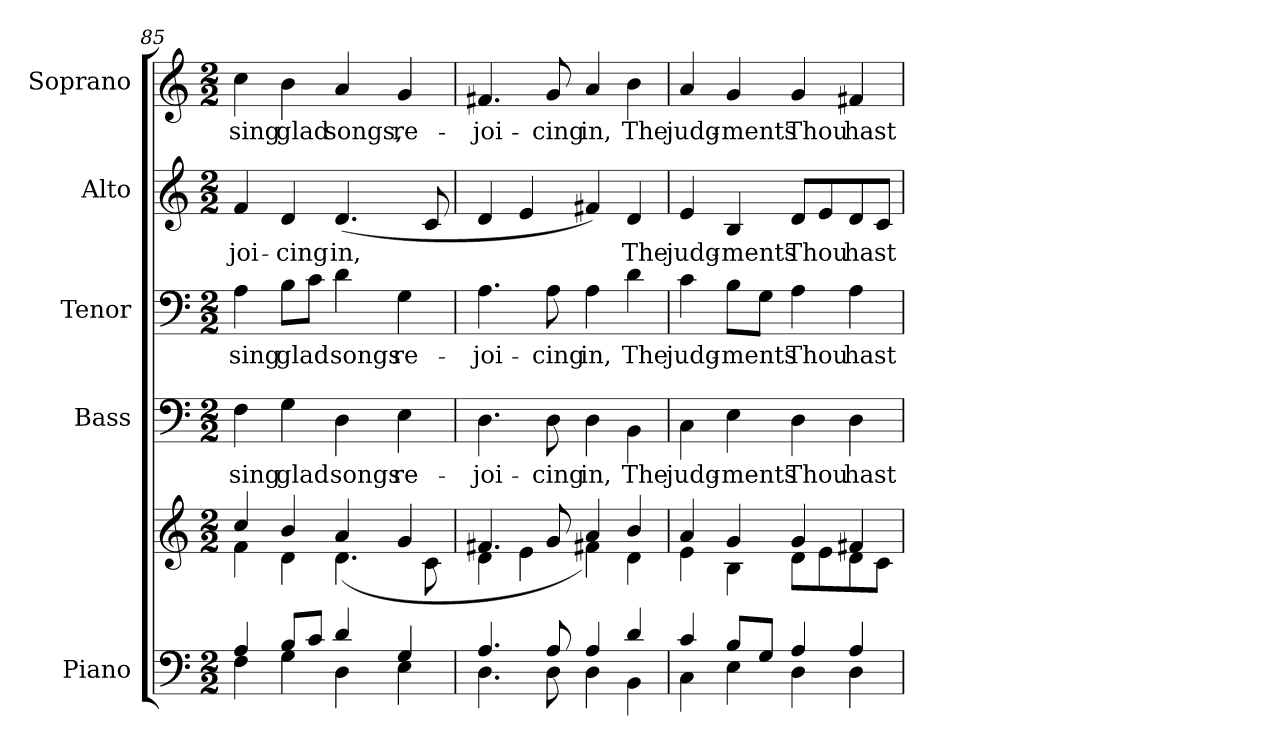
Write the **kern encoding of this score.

**kern	**kern	**kern	**text	**kern	**text	**kern	**text	**kern	**text
*part5	*part5	*part4	*part4	*part3	*part3	*part2	*part2	*part1	*part1
*staff6	*staff5	*staff4	*staff4	*staff3	*staff3	*staff2	*staff2	*staff1	*staff1
*I"Piano	*	*I"Bass	*	*I"Tenor	*	*I"Alto	*	*I"Soprano	*
*I'Pno.	*	*I'B.	*	*I'T.	*	*I'A.	*	*I'S.	*
*clefF4	*clefG2	*clefF4	*	*clefF4	*	*clefG2	*	*clefG2	*
*k[]	*k[]	*k[]	*	*k[]	*	*k[]	*	*k[]	*
*C:	*C:	*C:	*	*C:	*	*C:	*	*C:	*
*M2/2	*M2/2	*M2/2	*	*M2/2	*	*M2/2	*	*M2/2	*
=85	=85	=85	=85	=85	=85	=85	=85	=85	=85
*^	*^	*	*	*	*	*	*	*	*
!	!	!	!	!	!LO:LY:b:color=#000000	!	!	!	!	!	!
!	!	!	!	!	!	!	!LO:LY:b:color=#000000	!	!	!	!
!	!	!	!	!	!	!	!	!	!LO:LY:b:color=#000000	!	!
!	!	!	!	!	!	!	!	!	!	!	!LO:LY:b:color=#000000
4Ai/	4Fi\	4cci/	4fi\	4Fi\	sing	4Ai\	sing	4fi/	-joi-	4cci\	sing
!	!	!	!	!	!LO:LY:b:color=#000000	!	!	!	!	!	!
!	!	!	!	!	!	!	!LO:LY:b:color=#000000	!	!	!	!
!	!	!	!	!	!	!	!	!	!LO:LY:b:color=#000000	!	!
!	!	!	!	!	!	!	!	!	!	!	!LO:LY:b:color=#000000
8Bi/L	4Gi\	4bi/	4di\	4Gi\	glad	8Bi\L	glad	4di/	-cing	4bi\	glad
8ci/J	.	.	.	.	.	8ci\J	.	.	.	.	.
!	!	!	!	!	!LO:LY:b:color=#000000	!	!	!	!	!	!
!	!	!	!	!	!	!	!LO:LY:b:color=#000000	!	!	!	!
!	!	!	!	!	!	!	!	!	!LO:LY:b:color=#000000	!	!
!	!	!	!	!	!	!	!	!	!	!	!LO:LY:b:color=#000000
4di/	4Di\	4ai/	(4.di\	4Di\	songs	4di\	songs	(4.di/	in,	4ai/	songs,
!	!	!	!	!	!LO:LY:b:color=#000000	!	!	!	!	!	!
!	!	!	!	!	!	!	!LO:LY:b:color=#000000	!	!	!	!
!	!	!	!	!	!	!	!	!	!	!	!LO:LY:b:color=#000000
4Gi/	4Ei\	4gi/	.	4Ei\	re-	4Gi\	re-	.	.	4gi/	re-
.	.	.	8ci\	.	.	.	.	8ci/	.	.	.
!!LO:PB:g=z
=86	=86	=86	=86	=86	=86	=86	=86	=86	=86	=86	=86
!	!	!	!	!	!LO:LY:b:color=#000000	!	!	!	!	!	!
!	!	!	!	!	!	!	!LO:LY:b:color=#000000	!	!	!	!
!	!	!	!	!	!	!	!	!	!	!	!LO:LY:b:color=#000000
4.Ai/	4.Di\	4.f#Xi/	4di\	4.Di\	-joi-	4.Ai\	-joi-	4di/	.	4.f#Xi/	-joi-
.	.	.	4ei\	.	.	.	.	4ei/	.	.	.
!	!	!	!	!	!LO:LY:b:color=#000000	!	!	!	!	!	!
!	!	!	!	!	!	!	!LO:LY:b:color=#000000	!	!	!	!
!	!	!	!	!	!	!	!	!	!	!	!LO:LY:b:color=#000000
8Ai/	8Di\	8gi/	.	8Di\	-cing	8Ai\	-cing	.	.	8gi/	-cing
!	!	!	!	!	!LO:LY:b:color=#000000	!	!	!	!	!	!
!	!	!	!	!	!	!	!LO:LY:b:color=#000000	!	!	!	!
!	!	!	!	!	!	!	!	!	!	!	!LO:LY:b:color=#000000
4Ai/	4Di\	4ai/	4f#Xi\)	4Di\	in,	4Ai\	in,	4f#Xi/)	.	4ai/	in,
!	!	!	!	!	!LO:LY:b:color=#000000	!	!	!	!	!	!
!	!	!	!	!	!	!	!LO:LY:b:color=#000000	!	!	!	!
!	!	!	!	!	!	!	!	!	!LO:LY:b:color=#000000	!	!
!	!	!	!	!	!	!	!	!	!	!	!LO:LY:b:color=#000000
4di/	4BBi\	4bi/	4di\	4BBi\	The	4di\	The	4di/	The	4bi\	The
=87	=87	=87	=87	=87	=87	=87	=87	=87	=87	=87	=87
!	!	!	!	!	!LO:LY:b:color=#000000	!	!	!	!	!	!
!	!	!	!	!	!	!	!LO:LY:b:color=#000000	!	!	!	!
!	!	!	!	!	!	!	!	!	!LO:LY:b:color=#000000	!	!
!	!	!	!	!	!	!	!	!	!	!	!LO:LY:b:color=#000000
4ci/	4Ci\	4ai/	4ei\	4Ci\	judg-	4ci\	judg-	4ei/	judg-	4ai/	judg-
!	!	!	!	!	!LO:LY:b:color=#000000	!	!	!	!	!	!
!	!	!	!	!	!	!	!LO:LY:b:color=#000000	!	!	!	!
!	!	!	!	!	!	!	!	!	!LO:LY:b:color=#000000	!	!
!	!	!	!	!	!	!	!	!	!	!	!LO:LY:b:color=#000000
8Bi/L	4Ei\	4gi/	4Bi\	4Ei\	-ments	8Bi\L	-ments	4Bi/	-ments	4gi/	-ments
8Gi/J	.	.	.	.	.	8Gi\J	.	.	.	.	.
!	!	!	!	!	!LO:LY:b:color=#000000	!	!	!	!	!	!
!	!	!	!	!	!	!	!LO:LY:b:color=#000000	!	!	!	!
!	!	!	!	!	!	!	!	!	!LO:LY:b:color=#000000	!	!
!	!	!	!	!	!	!	!	!	!	!	!LO:LY:b:color=#000000
4Ai/	4Di\	4gi/	8di\L	4Di\	Thou	4Ai\	Thou	8di/L	Thou	4gi/	Thou
.	.	.	8ei\	.	.	.	.	8ei/	.	.	.
!	!	!	!	!	!LO:LY:b:color=#000000	!	!	!	!	!	!
!	!	!	!	!	!	!	!LO:LY:b:color=#000000	!	!	!	!
!	!	!	!	!	!	!	!	!	!LO:LY:b:color=#000000	!	!
!	!	!	!	!	!	!	!	!	!	!	!LO:LY:b:color=#000000
4Ai/	4Di\	4f#Xi/	8di\	4Di\	hast	4Ai\	hast	8di/	hast	4f#Xi/	hast
.	.	.	8ci\J	.	.	.	.	8ci/J	.	.	.
*v	*v	*	*	*	*	*	*	*	*	*	*
*	*v	*v	*	*	*	*	*	*	*	*
=	=	=	=	=	=	=	=	=	=
*-	*-	*-	*-	*-	*-	*-	*-	*-	*-
